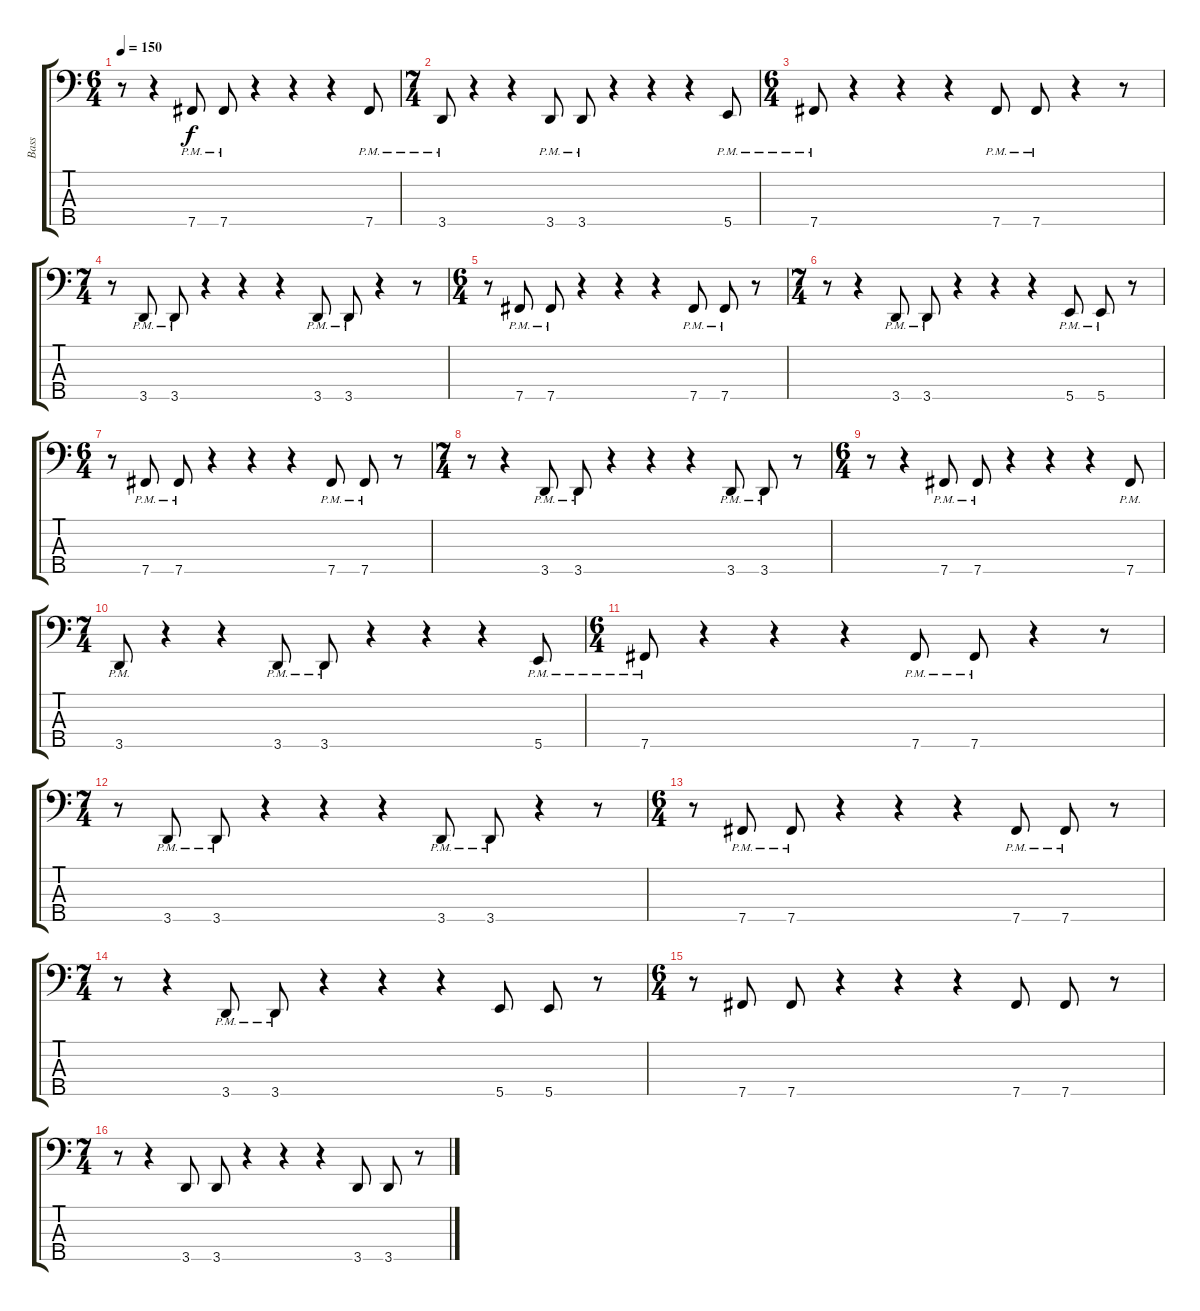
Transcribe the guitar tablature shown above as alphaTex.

\track ("Bass" "Bass") {instrument electricbasspick}
\staff {score tabs}
\tuning (G2 D2 A1 E1 B0) {hide}
\ts (6 4)
\tempo 150
\clef f4
\ks c
r.8{dy f} r.4 7.5{pm}.8 7.5{pm}.8 r.4 r.4 r.4 7.5{pm}.8 |
\ts (7 4)
3.5{pm}.8 r.4 r.4 3.5{pm}.8 3.5{pm}.8 r.4 r.4 r.4 5.5{pm}.8 |
\ts (6 4)
7.5{pm}.8 r.4 r.4 r.4 7.5{pm}.8 7.5{pm}.8 r.4 r.8 |
\ts (7 4)
r.8 3.5{pm}.8 3.5{pm}.8 r.4 r.4 r.4 3.5{pm}.8 3.5{pm}.8 r.4 r.8 |
\ts (6 4)
r.8 7.5{pm}.8 7.5{pm}.8 r.4 r.4 r.4 7.5{pm}.8 7.5{pm}.8 r.8 |
\ts (7 4)
r.8 r.4 3.5{pm}.8 3.5{pm}.8 r.4 r.4 r.4 5.5{pm}.8 5.5{pm}.8 r.8 |
\ts (6 4)
r.8 7.5{pm}.8 7.5{pm}.8 r.4 r.4 r.4 7.5{pm}.8 7.5{pm}.8 r.8 |
\ts (7 4)
r.8 r.4 3.5{pm}.8 3.5{pm}.8 r.4 r.4 r.4 3.5{pm}.8 3.5{pm}.8 r.8 |
\ts (6 4)
r.8 r.4 7.5{pm}.8 7.5{pm}.8 r.4 r.4 r.4 7.5{pm}.8 |
\ts (7 4)
3.5{pm}.8 r.4 r.4 3.5{pm}.8 3.5{pm}.8 r.4 r.4 r.4 5.5{pm}.8 |
\ts (6 4)
7.5{pm}.8 r.4 r.4 r.4 7.5{pm}.8 7.5{pm}.8 r.4 r.8 |
\ts (7 4)
r.8 3.5{pm}.8 3.5{pm}.8 r.4 r.4 r.4 3.5{pm}.8 3.5{pm}.8 r.4 r.8 |
\ts (6 4)
r.8 7.5{pm}.8 7.5{pm}.8 r.4 r.4 r.4 7.5{pm}.8 7.5{pm}.8 r.8 |
\ts (7 4)
r.8 r.4 3.5{pm}.8 3.5{pm}.8 r.4 r.4 r.4 5.5.8 5.5.8 r.8 |
\ts (6 4)
r.8 7.5.8 7.5.8 r.4 r.4 r.4 7.5.8 7.5.8 r.8 |
\ts (7 4)
r.8 r.4 3.5.8 3.5.8 r.4 r.4 r.4 3.5.8 3.5.8 r.8
